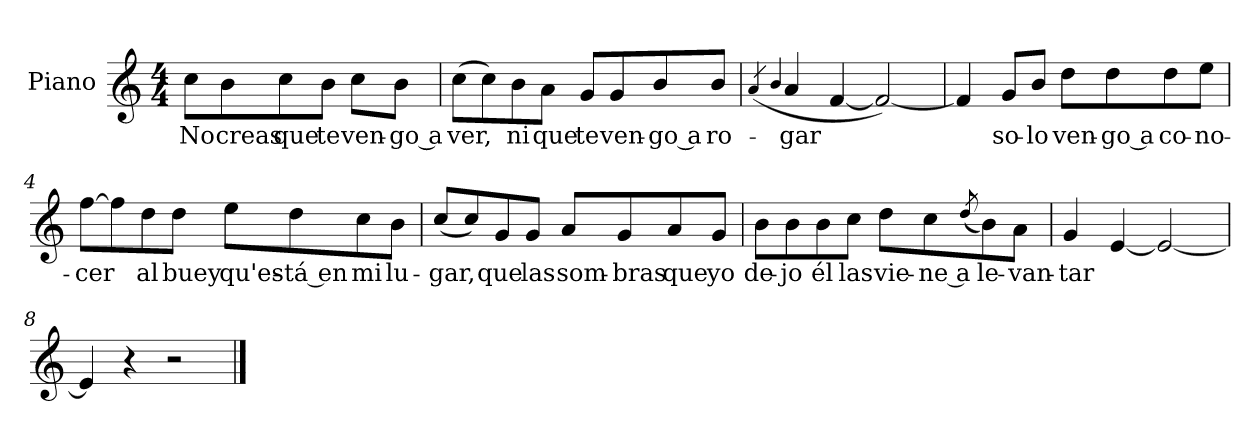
**kern	**text
*part1	*part1
*staff1	*staff1
*I"Piano	*
*I'Pno.	*
*clefG2	*
*k[]	*
*M4/4	*
=	=
8cc\L	No
8b\	creas
8cc\	que
8b\J	te
8cc\L	ven-
8b\J	-go a
=1	=1
(8cc\L	ver,
8cc\)	.
8b\	ni
8a\J	que
8g/L	te
8g/	ven-
8b/	-go a
8b/J	ro-
=2	=2
(<4qa/	.
4qqb/	.
4a/	-gar
[4f/	.
2f/_)	.
=3	=3
4f/]	.
8g/L	so-
8b/J	-lo
8dd\L	ven-
8dd\	-go a
8dd\	co-
8ee\J	-no-
=4	=4
[8ff\L	-cer
8ff\]	.
8dd\	al
8dd\J	buey
8ee\L	qu'es-
8dd\	-tá en
8cc\	mi
8b\J	lu-
=5	=5
(8cc/L	-gar,
8cc/)	.
8g/	que
8g/J	las
8a/L	som-
8g/	-bras
8a/	que
8g/J	yo
=6	=6
8b\L	de-
8b\	-jo
8b\	él
8cc\J	las
8dd\L	vie-
8cc\	-ne a
(>8qdd/	.
8b\)	le-
8a\J	-van-
=7	=7
(4g/	-tar
[4e/	.
2e/_	.
=8	=8
4e/]	.
4r	.
2r	.
==	==
*-	*-
